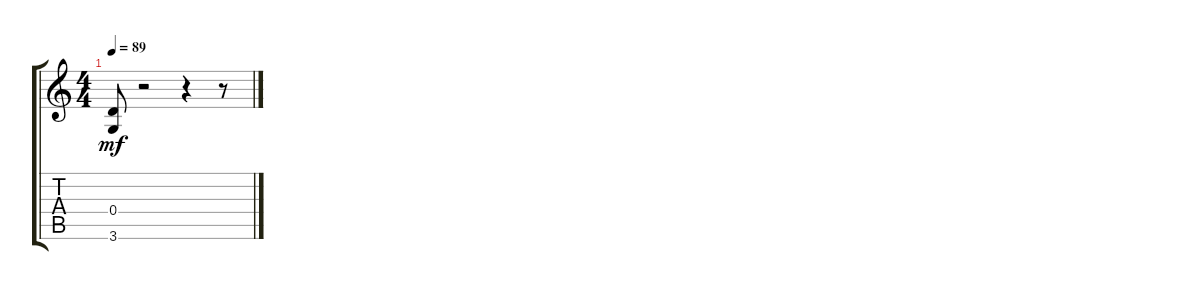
\track "" {instrument synthbass1}
\staff {score tabs}
\tuning (E4 B3 G3 D3 A2 E2) {hide}
\ts (4 4)
\tempo 89
\clef g2
\ks c
(0.4 3.6).8{dy mf} r.2 r.4 r.8
